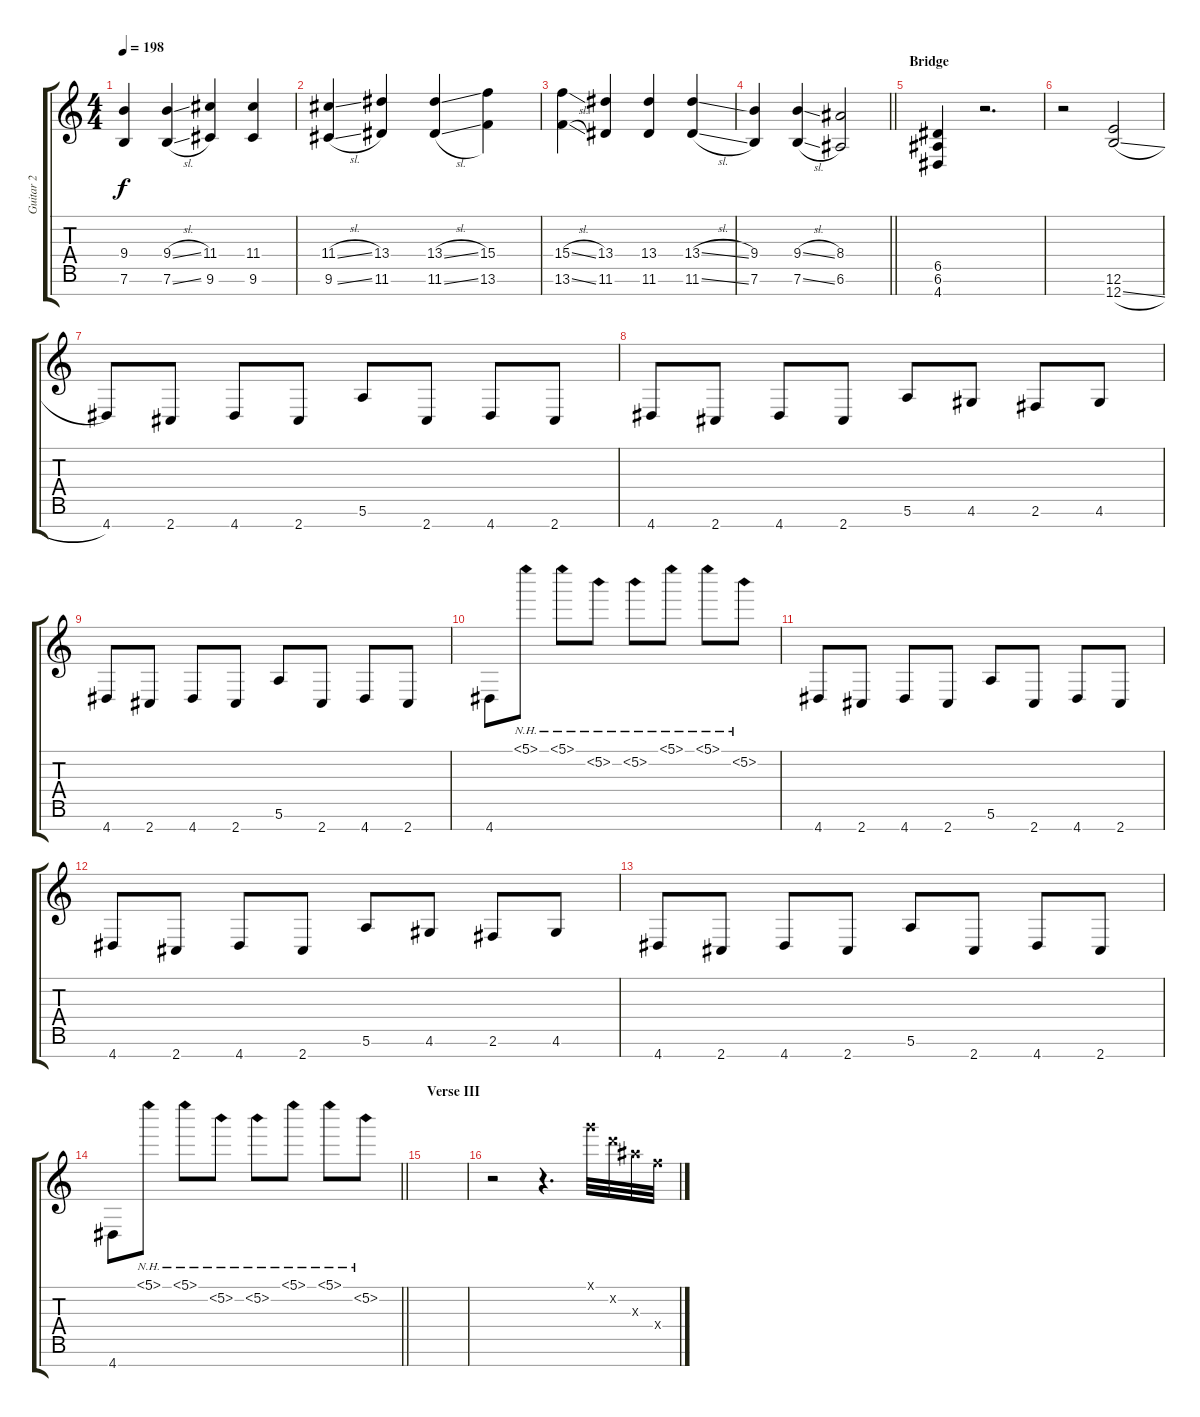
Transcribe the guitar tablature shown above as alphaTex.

\track ("Guitar 2" "Guitar 2") {instrument acousticguitarsteel}
\staff {score tabs}
\tuning (E4 B3 G3 D3 A2 E2 B1) {hide}
\ts (4 4)
\tempo 198
\clef g2
\ks c
(9.4 7.6).4{dy f} (9.4{sl} 7.6{sl}).4 (11.4 9.6).4 (11.4 9.6).4 |
(11.4{sl} 9.6{sl}).4 (13.4 11.6).4 (13.4{sl} 11.6{sl}).4 (15.4 13.6).4 |
(15.4{sl} 13.6{sl}).4 (13.4 11.6).4 (13.4 11.6).4 (13.4{sl} 11.6{sl}).4 |
\barLineRight lightlight
(9.4 7.6).4 (9.4{sl} 7.6{sl}).4 (8.4 6.6).2 |
\section ("" "Bridge")
(6.5 6.6 4.7).4 r.2{d} |
r.2 (12.6 12.7{sl}).2 |
4.7.8{instrument distortionguitar} 2.7.8 4.7.8 2.7.8 5.6.8 2.7.8 4.7.8 2.7.8 |
4.7.8 2.7.8 4.7.8 2.7.8 5.6.8 4.6.8 2.6.8 4.6.8 |
4.7.8 2.7.8 4.7.8 2.7.8 5.6.8 2.7.8 4.7.8 2.7.8 |
4.7.8 5.1{nh}.8 5.1{nh}.8 5.2{nh}.8 5.2{nh}.8 5.1{nh}.8 5.1{nh}.8 5.2{nh}.8 |
4.7.8 2.7.8 4.7.8 2.7.8 5.6.8 2.7.8 4.7.8 2.7.8 |
4.7.8 2.7.8 4.7.8 2.7.8 5.6.8 4.6.8 2.6.8 4.6.8 |
4.7.8 2.7.8 4.7.8 2.7.8 5.6.8 2.7.8 4.7.8 2.7.8 |
\barLineRight lightlight
4.7.8 5.1{nh}.8 5.1{nh}.8 5.2{nh}.8 5.2{nh}.8 5.1{nh}.8 5.1{nh}.8 5.2{nh}.8 |
\section ("" "Verse III")
|
r.2 r.4{d} 15.1{x}.32 15.2{x}.32 15.3{x}.32 15.4{x}.32
